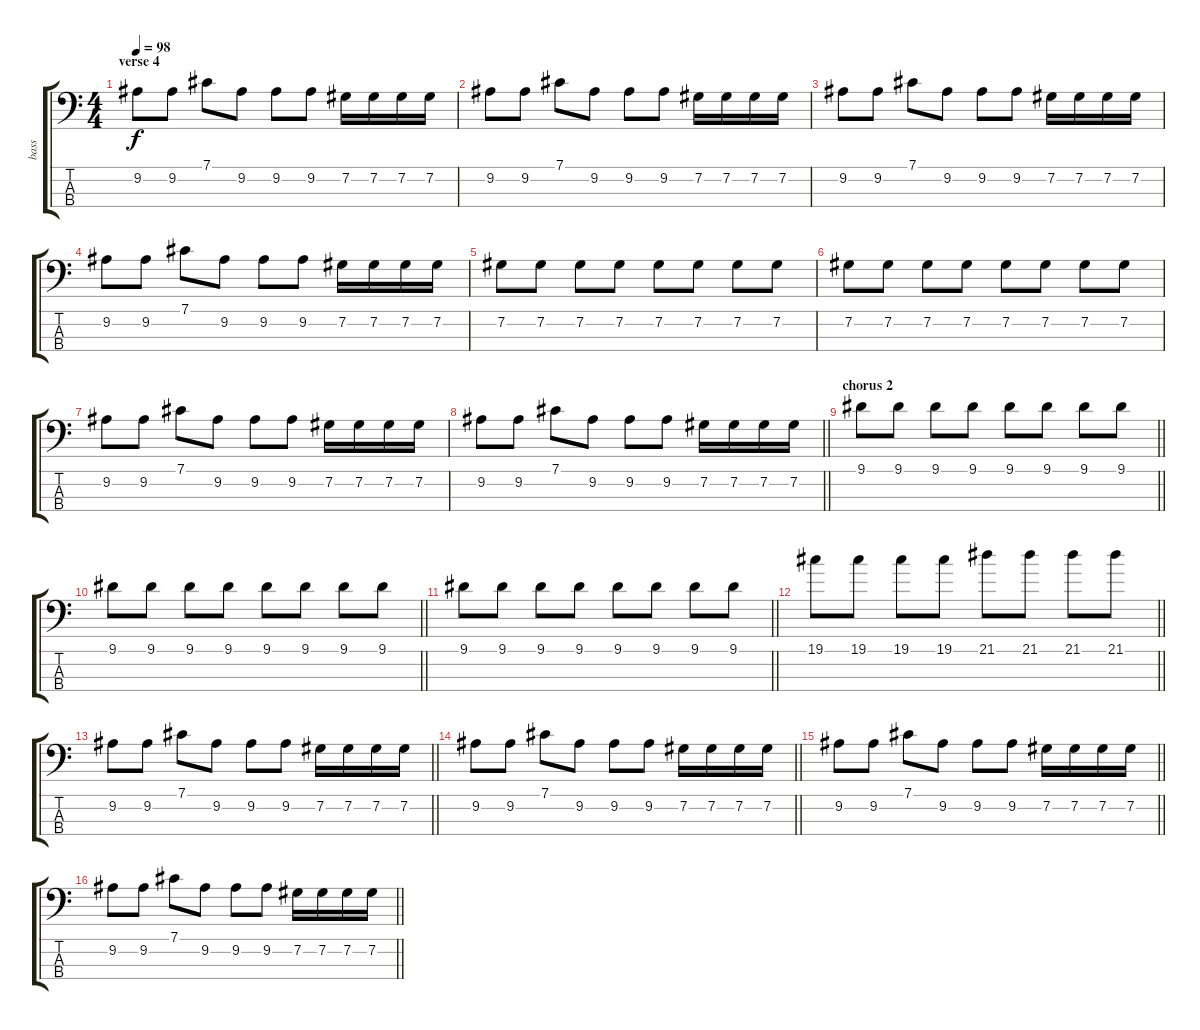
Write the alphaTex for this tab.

\track ("bass " "bass ") {instrument electricguitarjazz}
\staff {score tabs}
\tuning (Gb2 Db2 Ab1 Eb1) {hide}
\ts (4 4)
\section ("" "verse 4")
\tempo 98
\clef f4
\ks c
9.2.8{dy f} 9.2.8 7.1.8 9.2.8 9.2.8 9.2.8 7.2.16 7.2.16 7.2.16 7.2.16 |
9.2.8 9.2.8 7.1.8 9.2.8 9.2.8 9.2.8 7.2.16 7.2.16 7.2.16 7.2.16 |
9.2.8 9.2.8 7.1.8 9.2.8 9.2.8 9.2.8 7.2.16 7.2.16 7.2.16 7.2.16 |
9.2.8 9.2.8 7.1.8 9.2.8 9.2.8 9.2.8 7.2.16 7.2.16 7.2.16 7.2.16 |
7.2.8 7.2.8 7.2.8 7.2.8 7.2.8 7.2.8 7.2.8 7.2.8 |
7.2.8 7.2.8 7.2.8 7.2.8 7.2.8 7.2.8 7.2.8 7.2.8 |
9.2.8 9.2.8 7.1.8 9.2.8 9.2.8 9.2.8 7.2.16 7.2.16 7.2.16 7.2.16 |
\barLineRight lightlight
9.2.8 9.2.8 7.1.8 9.2.8 9.2.8 9.2.8 7.2.16 7.2.16 7.2.16 7.2.16 |
\section ("" "chorus 2")
\barLineRight lightlight
9.1.8 9.1.8 9.1.8 9.1.8 9.1.8 9.1.8 9.1.8 9.1.8 |
\barLineRight lightlight
9.1.8 9.1.8 9.1.8 9.1.8 9.1.8 9.1.8 9.1.8 9.1.8 |
\barLineRight lightlight
9.1.8 9.1.8 9.1.8 9.1.8 9.1.8 9.1.8 9.1.8 9.1.8 |
\barLineRight lightlight
19.1.8 19.1.8 19.1.8 19.1.8 21.1.8 21.1.8 21.1.8 21.1.8 |
\barLineRight lightlight
9.2.8 9.2.8 7.1.8 9.2.8 9.2.8 9.2.8 7.2.16 7.2.16 7.2.16 7.2.16 |
\barLineRight lightlight
9.2.8 9.2.8 7.1.8 9.2.8 9.2.8 9.2.8 7.2.16 7.2.16 7.2.16 7.2.16 |
\barLineRight lightlight
9.2.8 9.2.8 7.1.8 9.2.8 9.2.8 9.2.8 7.2.16 7.2.16 7.2.16 7.2.16 |
\barLineRight lightlight
9.2.8 9.2.8 7.1.8 9.2.8 9.2.8 9.2.8 7.2.16 7.2.16 7.2.16 7.2.16
